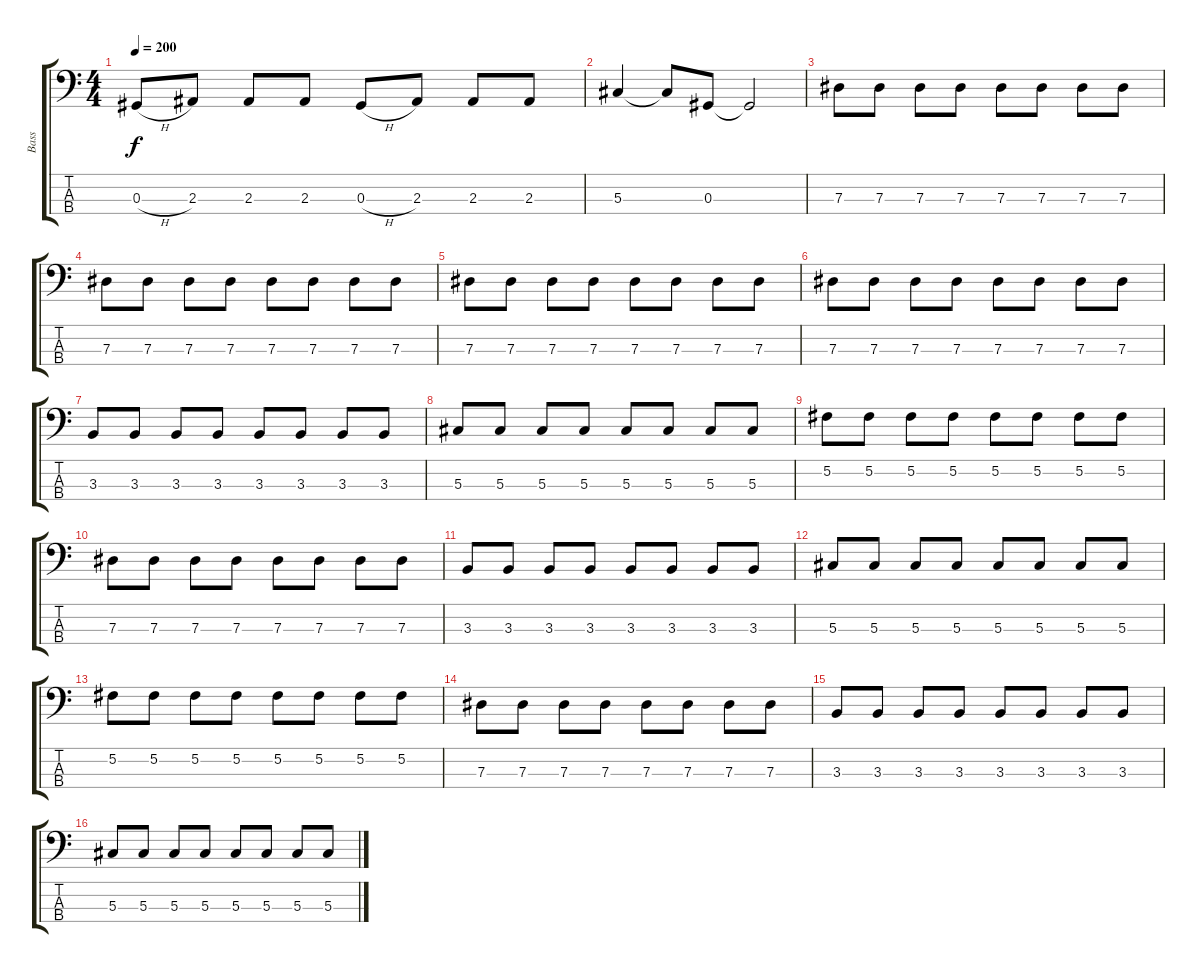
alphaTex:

\track ("Bass" "Bass") {instrument electricbassfinger}
\staff {score tabs}
\tuning (Gb2 Db2 Ab1 Eb1) {hide}
\ts (4 4)
\tempo 200
\clef f4
\ks c
0.3{h}.8{dy f} 2.3.8 2.3.8 2.3.8 0.3{h}.8 2.3.8 2.3.8 2.3.8 |
5.3.4 5.3{t}.8 0.3.8 0.3{t}.2 |
7.3.8 7.3.8 7.3.8 7.3.8 7.3.8 7.3.8 7.3.8 7.3.8 |
7.3.8 7.3.8 7.3.8 7.3.8 7.3.8 7.3.8 7.3.8 7.3.8 |
7.3.8 7.3.8 7.3.8 7.3.8 7.3.8 7.3.8 7.3.8 7.3.8 |
7.3.8 7.3.8 7.3.8 7.3.8 7.3.8 7.3.8 7.3.8 7.3.8 |
3.3.8 3.3.8 3.3.8 3.3.8 3.3.8 3.3.8 3.3.8 3.3.8 |
5.3.8 5.3.8 5.3.8 5.3.8 5.3.8 5.3.8 5.3.8 5.3.8 |
5.2.8 5.2.8 5.2.8 5.2.8 5.2.8 5.2.8 5.2.8 5.2.8 |
7.3.8 7.3.8 7.3.8 7.3.8 7.3.8 7.3.8 7.3.8 7.3.8 |
3.3.8 3.3.8 3.3.8 3.3.8 3.3.8 3.3.8 3.3.8 3.3.8 |
5.3.8 5.3.8 5.3.8 5.3.8 5.3.8 5.3.8 5.3.8 5.3.8 |
5.2.8 5.2.8 5.2.8 5.2.8 5.2.8 5.2.8 5.2.8 5.2.8 |
7.3.8 7.3.8 7.3.8 7.3.8 7.3.8 7.3.8 7.3.8 7.3.8 |
3.3.8 3.3.8 3.3.8 3.3.8 3.3.8 3.3.8 3.3.8 3.3.8 |
5.3.8 5.3.8 5.3.8 5.3.8 5.3.8 5.3.8 5.3.8 5.3.8
